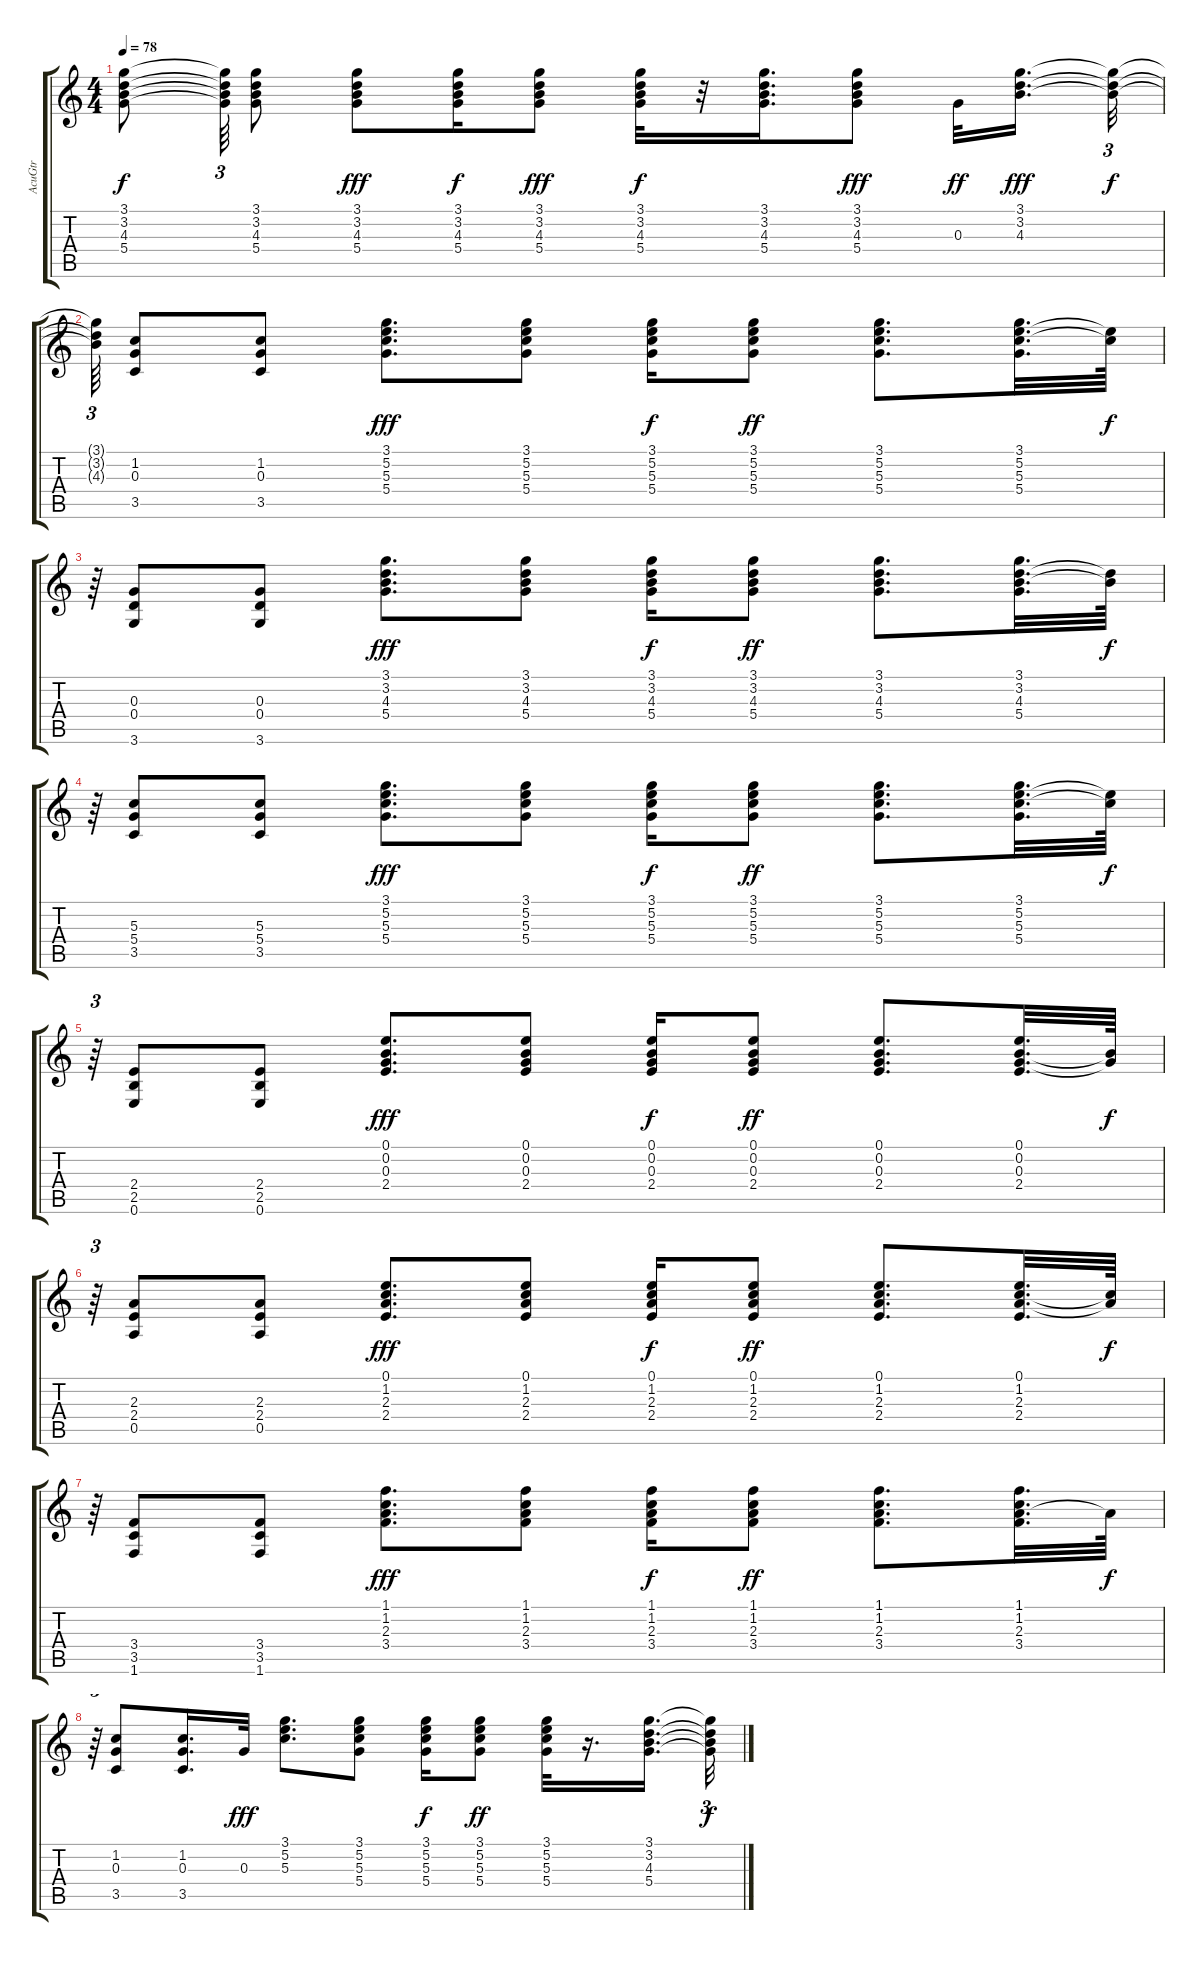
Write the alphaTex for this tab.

\track ("AcuGtr" "AcuGtr") {instrument acousticguitarsteel}
\staff {score tabs}
\tuning (E4 B3 G3 D3 A2 E2) {hide}
\ts (4 4)
\tempo 78
\clef g2
\ks c
(3.1{t} 3.2{t} 4.3{t} 5.4{t}).8{dy f} (3.1{t} 3.2{t} 4.3{t} 5.4{t}).64{tu (3 2)} (3.1 3.2 4.3 5.4).8 (3.1 3.2 4.3 5.4).8{dy fff} (3.1 3.2 4.3 5.4).16{dy f} (3.1 3.2 4.3 5.4).8{dy fff} (3.1 3.2 4.3 5.4).32{dy f} r.32 (3.1 3.2 4.3 5.4).16{d} (3.1 3.2 4.3 5.4).8{dy fff} 0.3.32{dy ff} (3.1 3.2 4.3).16{d dy fff} (3.1{t} 3.2{t} 4.3{t}).32{tu (3 2) dy f} |
(3.1{t} 3.2{t} 4.3{t}).64{tu (3 2)} (1.2 0.3 3.5).8 (1.2 0.3 3.5).8 (3.1 5.2 5.3 5.4).8{d dy fff} (3.1 5.2 5.3 5.4).8 (3.1 5.2 5.3 5.4).16{dy f} (3.1 5.2 5.3 5.4).8{dy ff} (3.1 5.2 5.3 5.4).8{d} (3.1 5.2 5.3 5.4).32{d} (5.2{t} 5.3{t}).64{dy f} |
r.64{tu (3 2)} (0.3 0.4 3.6).8 (0.3 0.4 3.6).8 (3.1 3.2 4.3 5.4).8{d dy fff} (3.1 3.2 4.3 5.4).8 (3.1 3.2 4.3 5.4).16{dy f} (3.1 3.2 4.3 5.4).8{dy ff} (3.1 3.2 4.3 5.4).8{d} (3.1 3.2 4.3 5.4).32{d} (3.2{t} 4.3{t}).64{dy f} |
r.64{tu (3 2)} (5.3 5.4 3.5).8 (5.3 5.4 3.5).8 (3.1 5.2 5.3 5.4).8{d dy fff} (3.1 5.2 5.3 5.4).8 (3.1 5.2 5.3 5.4).16{dy f} (3.1 5.2 5.3 5.4).8{dy ff} (3.1 5.2 5.3 5.4).8{d} (3.1 5.2 5.3 5.4).32{d} (5.2{t} 5.3{t}).64{dy f} |
r.64{tu (3 2)} (2.4 2.5 0.6).8 (2.4 2.5 0.6).8 (0.1 0.2 0.3 2.4).8{d dy fff} (0.1 0.2 0.3 2.4).8 (0.1 0.2 0.3 2.4).16{dy f} (0.1 0.2 0.3 2.4).8{dy ff} (0.1 0.2 0.3 2.4).8{d} (0.1 0.2 0.3 2.4).32{d} (0.2{t} 0.3{t}).64{dy f} |
r.64{tu (3 2)} (2.3 2.4 0.5).8 (2.3 2.4 0.5).8 (0.1 1.2 2.3 2.4).8{d dy fff} (0.1 1.2 2.3 2.4).8 (0.1 1.2 2.3 2.4).16{dy f} (0.1 1.2 2.3 2.4).8{dy ff} (0.1 1.2 2.3 2.4).8{d} (0.1 1.2 2.3 2.4).32{d} (1.2{t} 2.3{t}).64{dy f} |
r.64{tu (3 2)} (3.4 3.5 1.6).8 (3.4 3.5 1.6).8 (1.1 1.2 2.3 3.4).8{d dy fff} (1.1 1.2 2.3 3.4).8 (1.1 1.2 2.3 3.4).16{dy f} (1.1 1.2 2.3 3.4).8{dy ff} (1.1 1.2 2.3 3.4).8{d} (1.1 1.2 2.3 3.4).32{d} 2.3{t}.64{dy f} |
r.64{tu (3 2)} (1.2 0.3 3.5).8 (1.2 0.3 3.5).16{d} 0.3.32{dy fff} (3.1 5.2 5.3).8{d} (3.1 5.2 5.3 5.4).8 (3.1 5.2 5.3 5.4).16{dy f} (3.1 5.2 5.3 5.4).8{dy ff} (3.1 5.2 5.3 5.4).32 r.16{d} (3.1 3.2 4.3 5.4).16{d} (3.1{t} 3.2{t} 4.3{t} 5.4{t}).32{tu (3 2) dy f}
